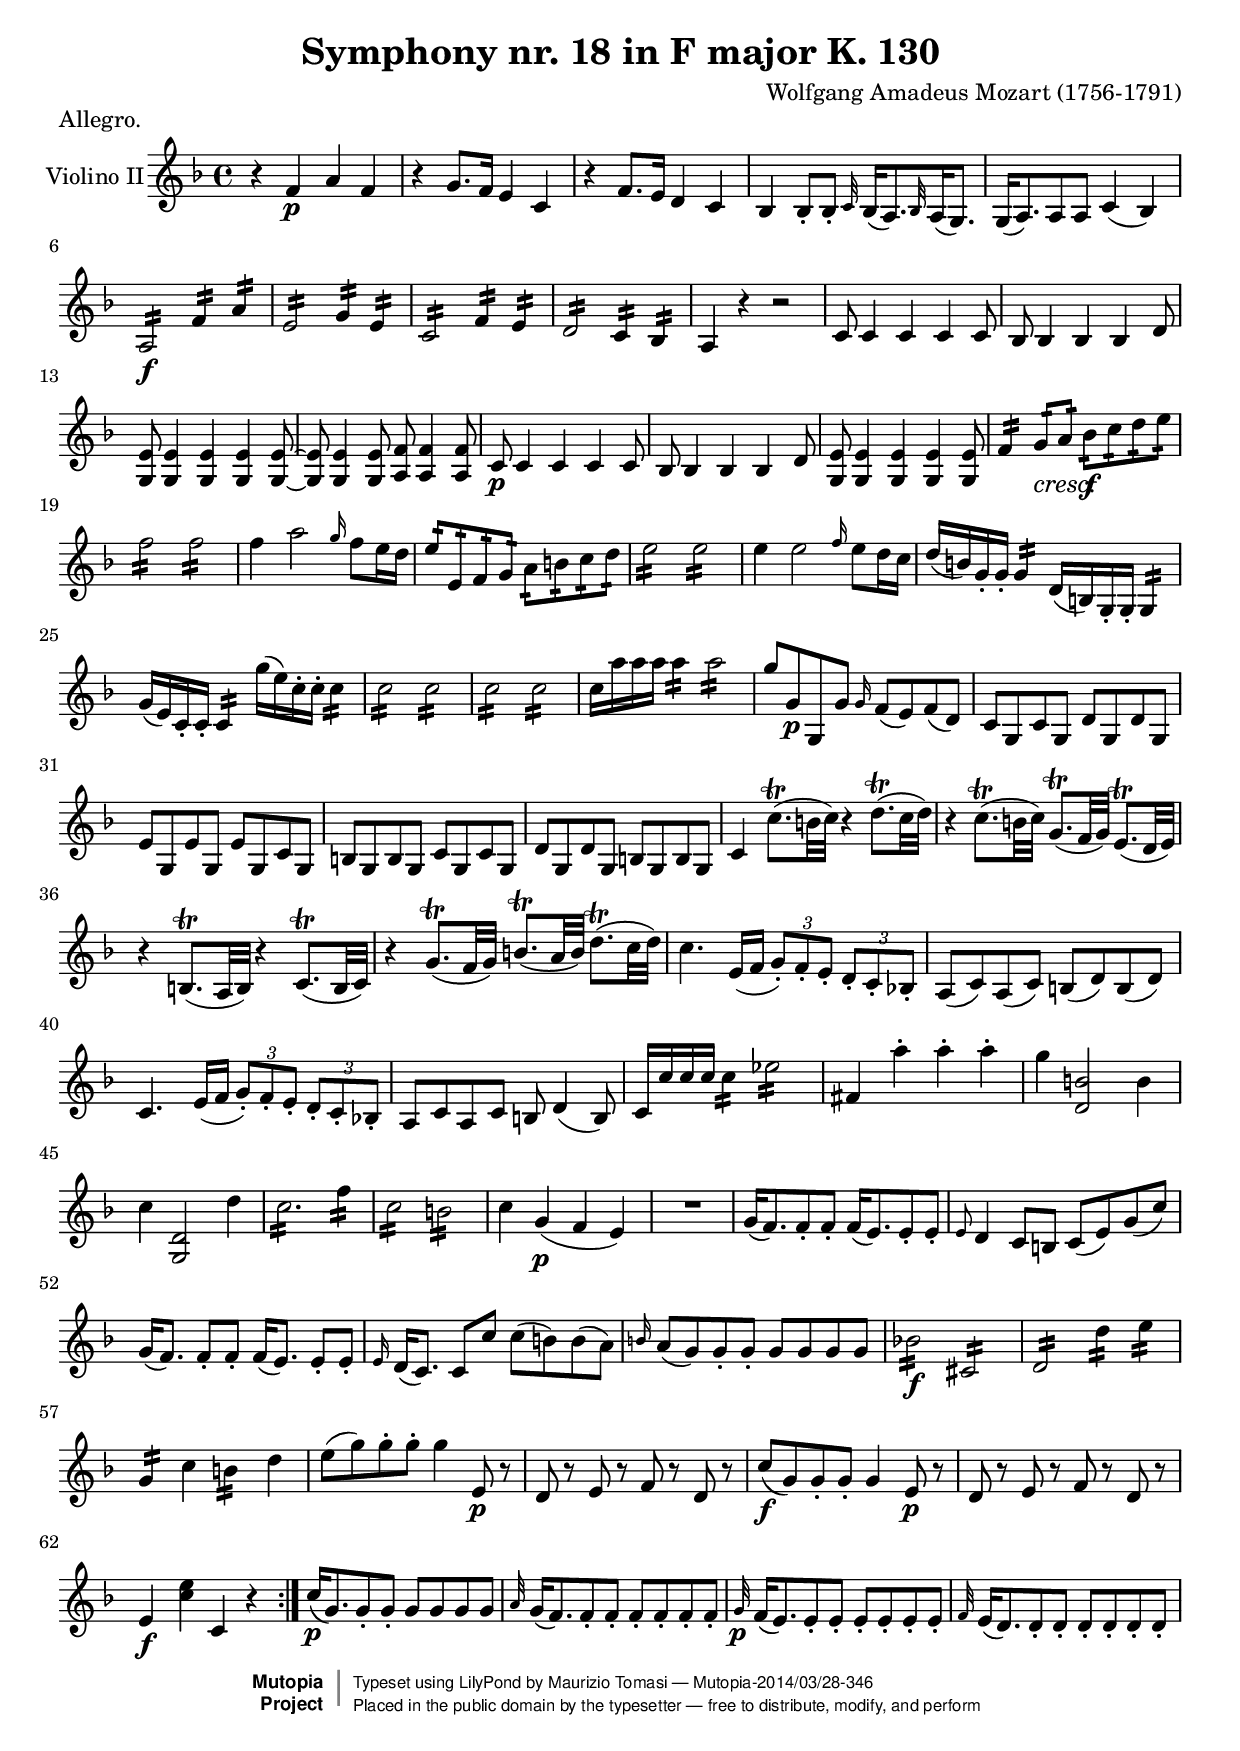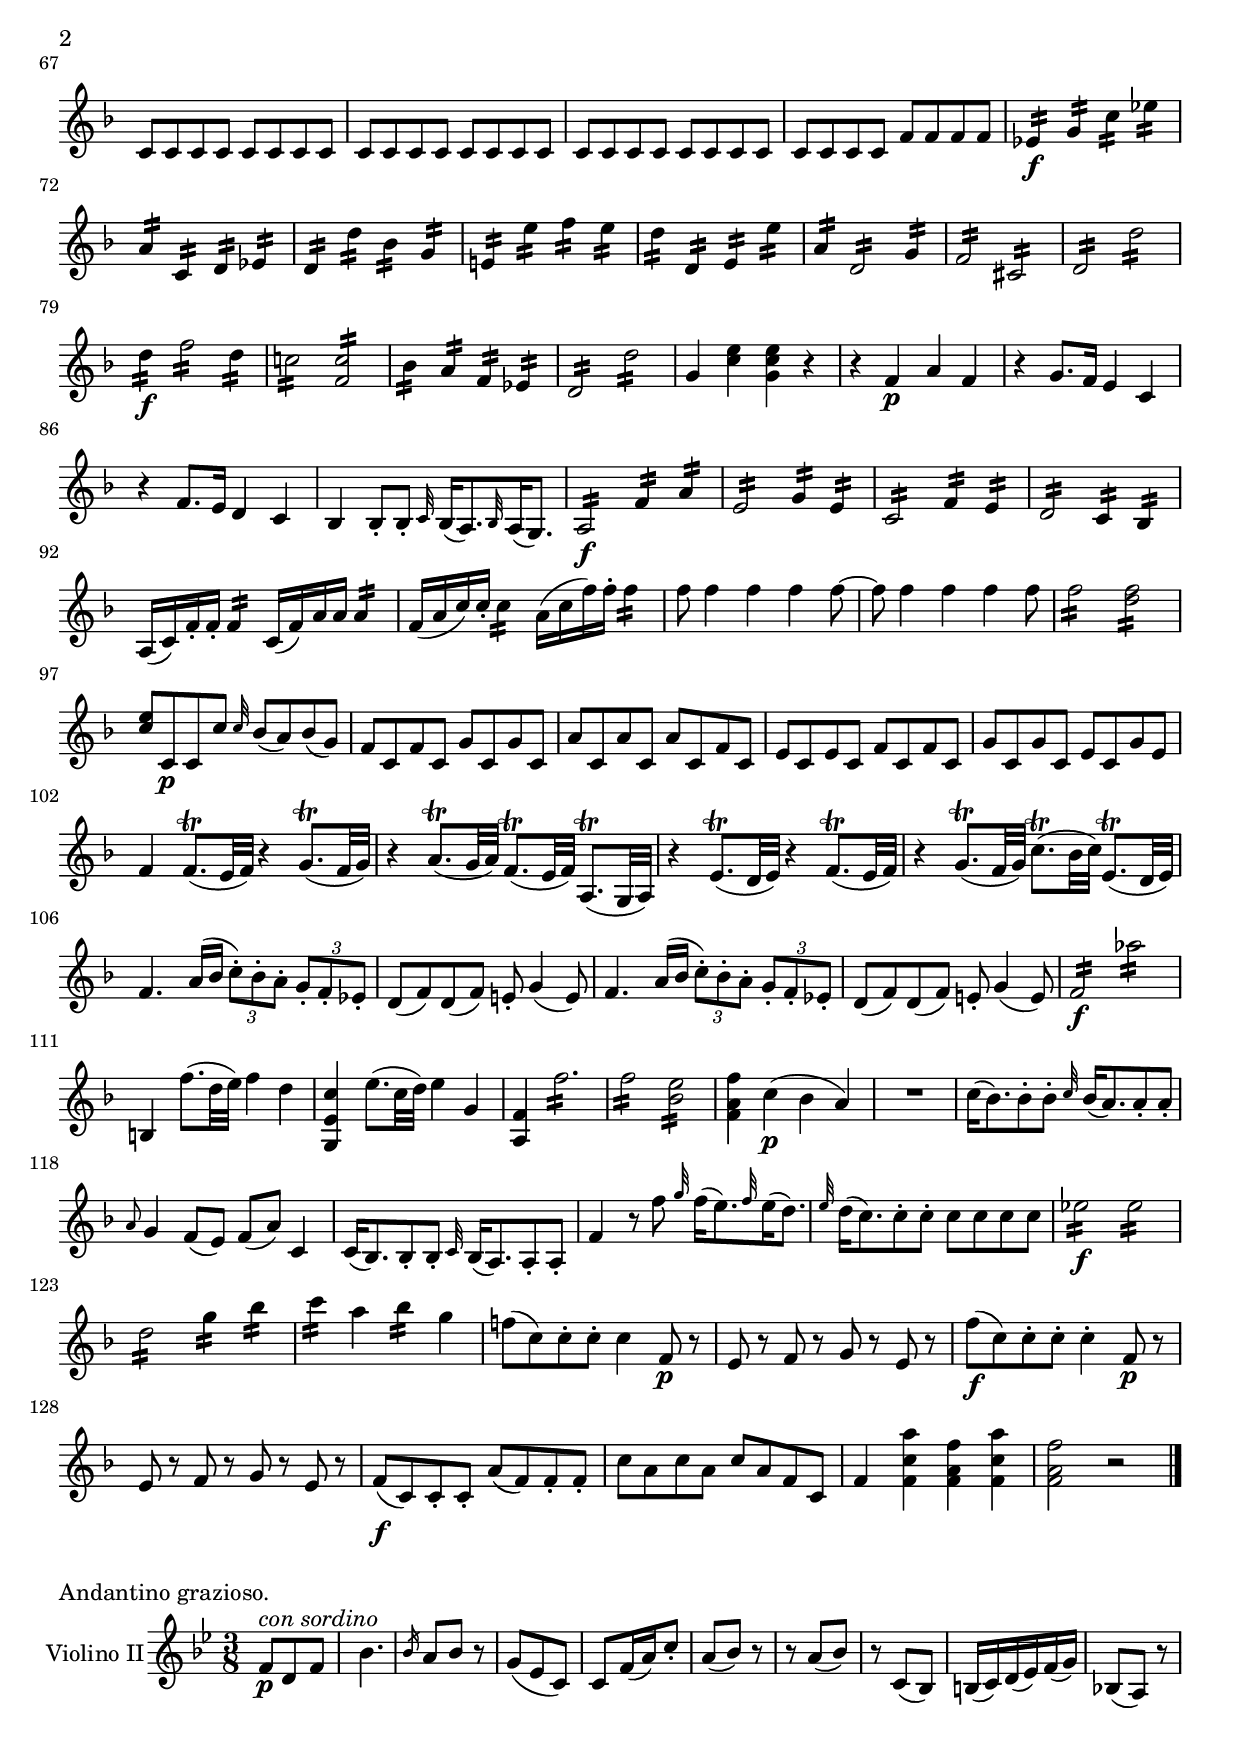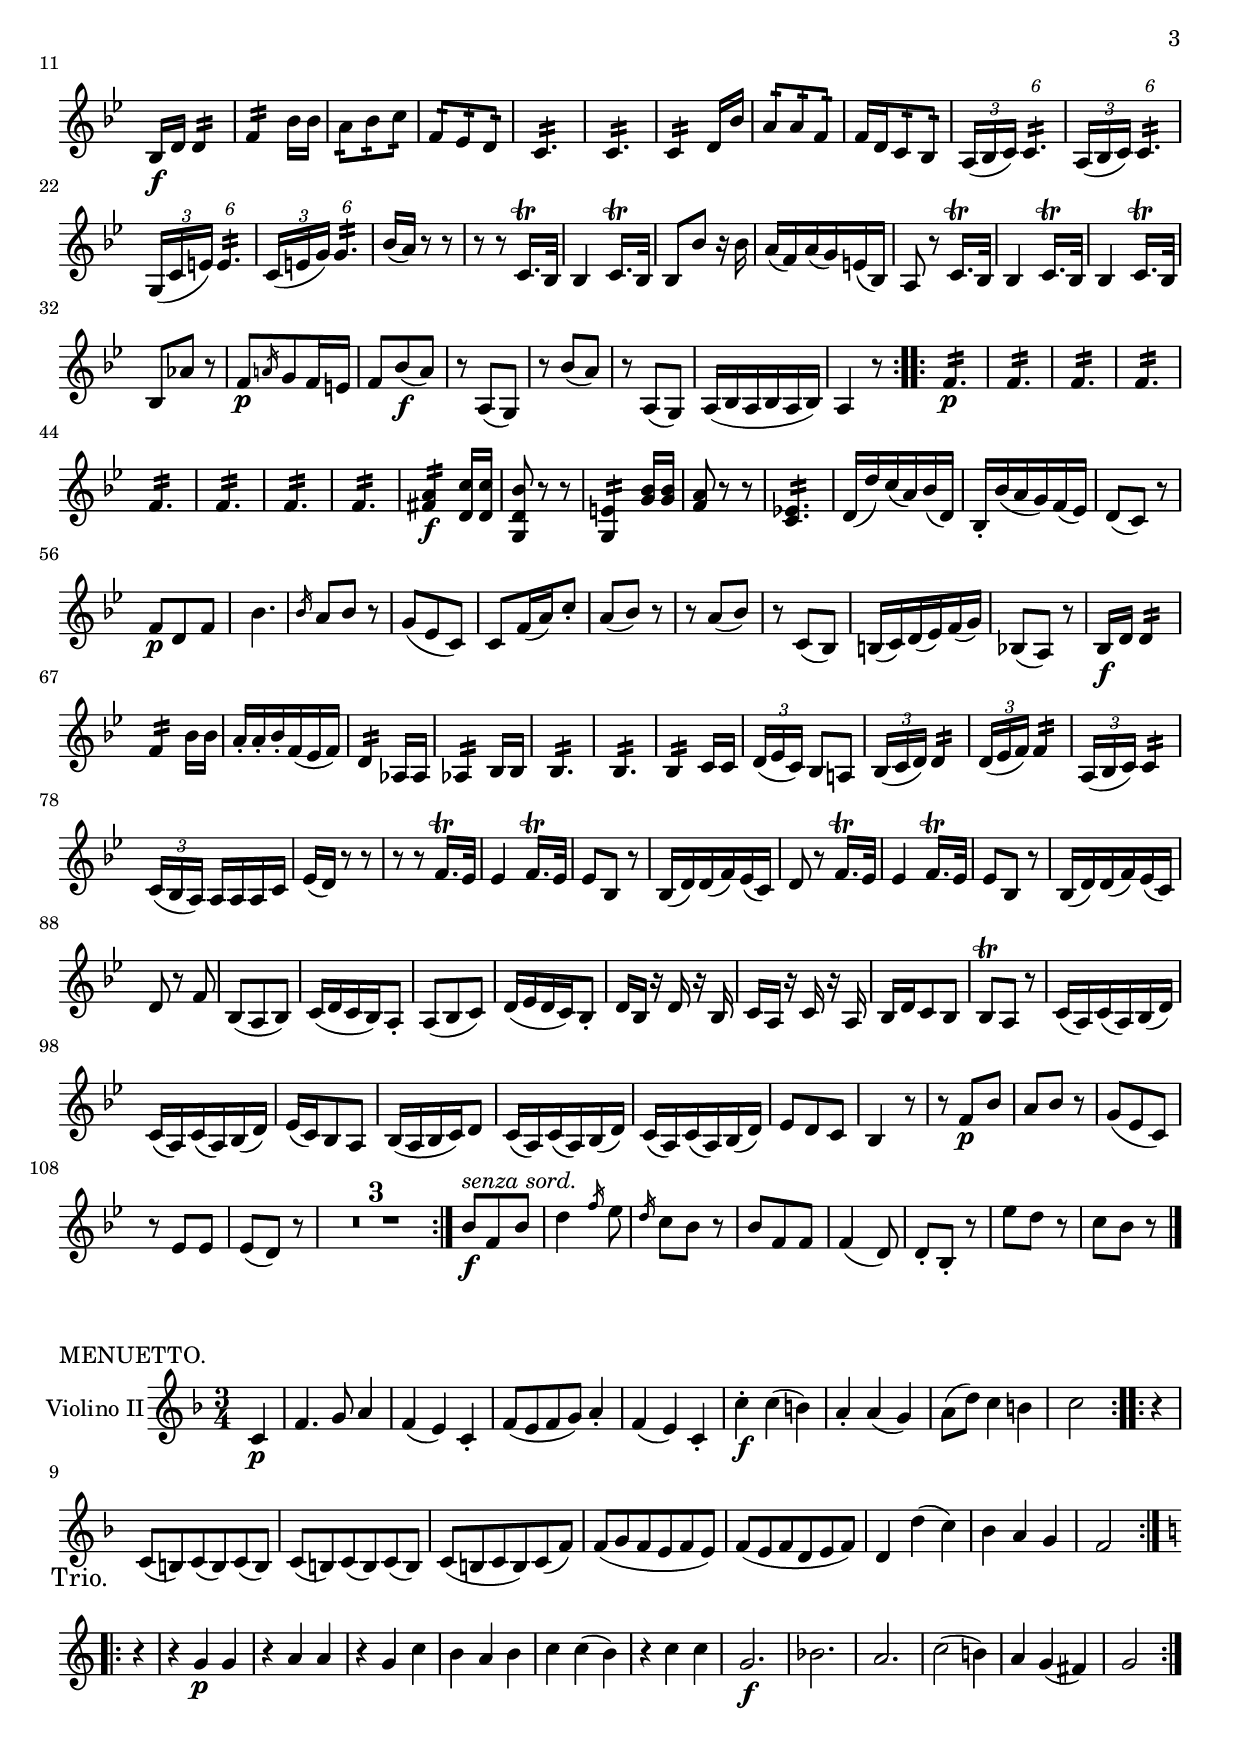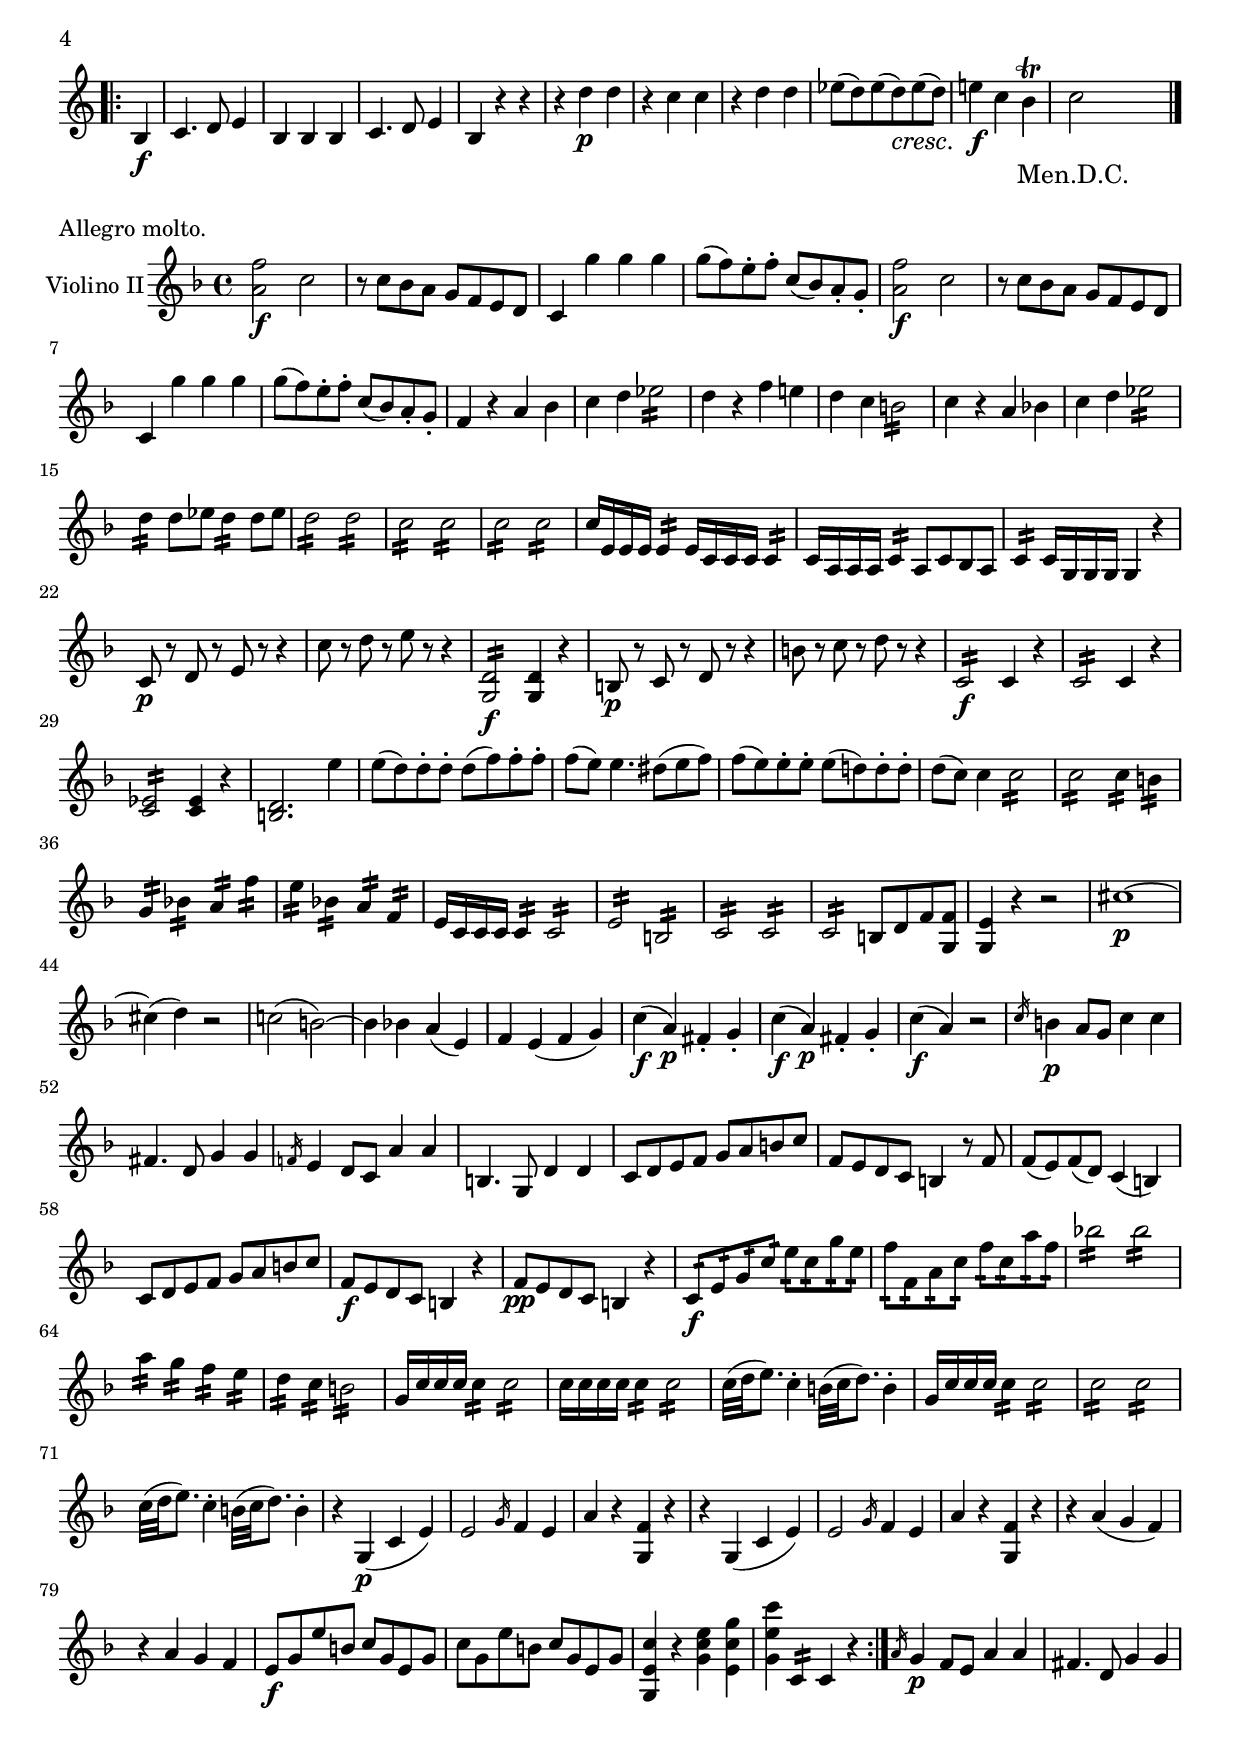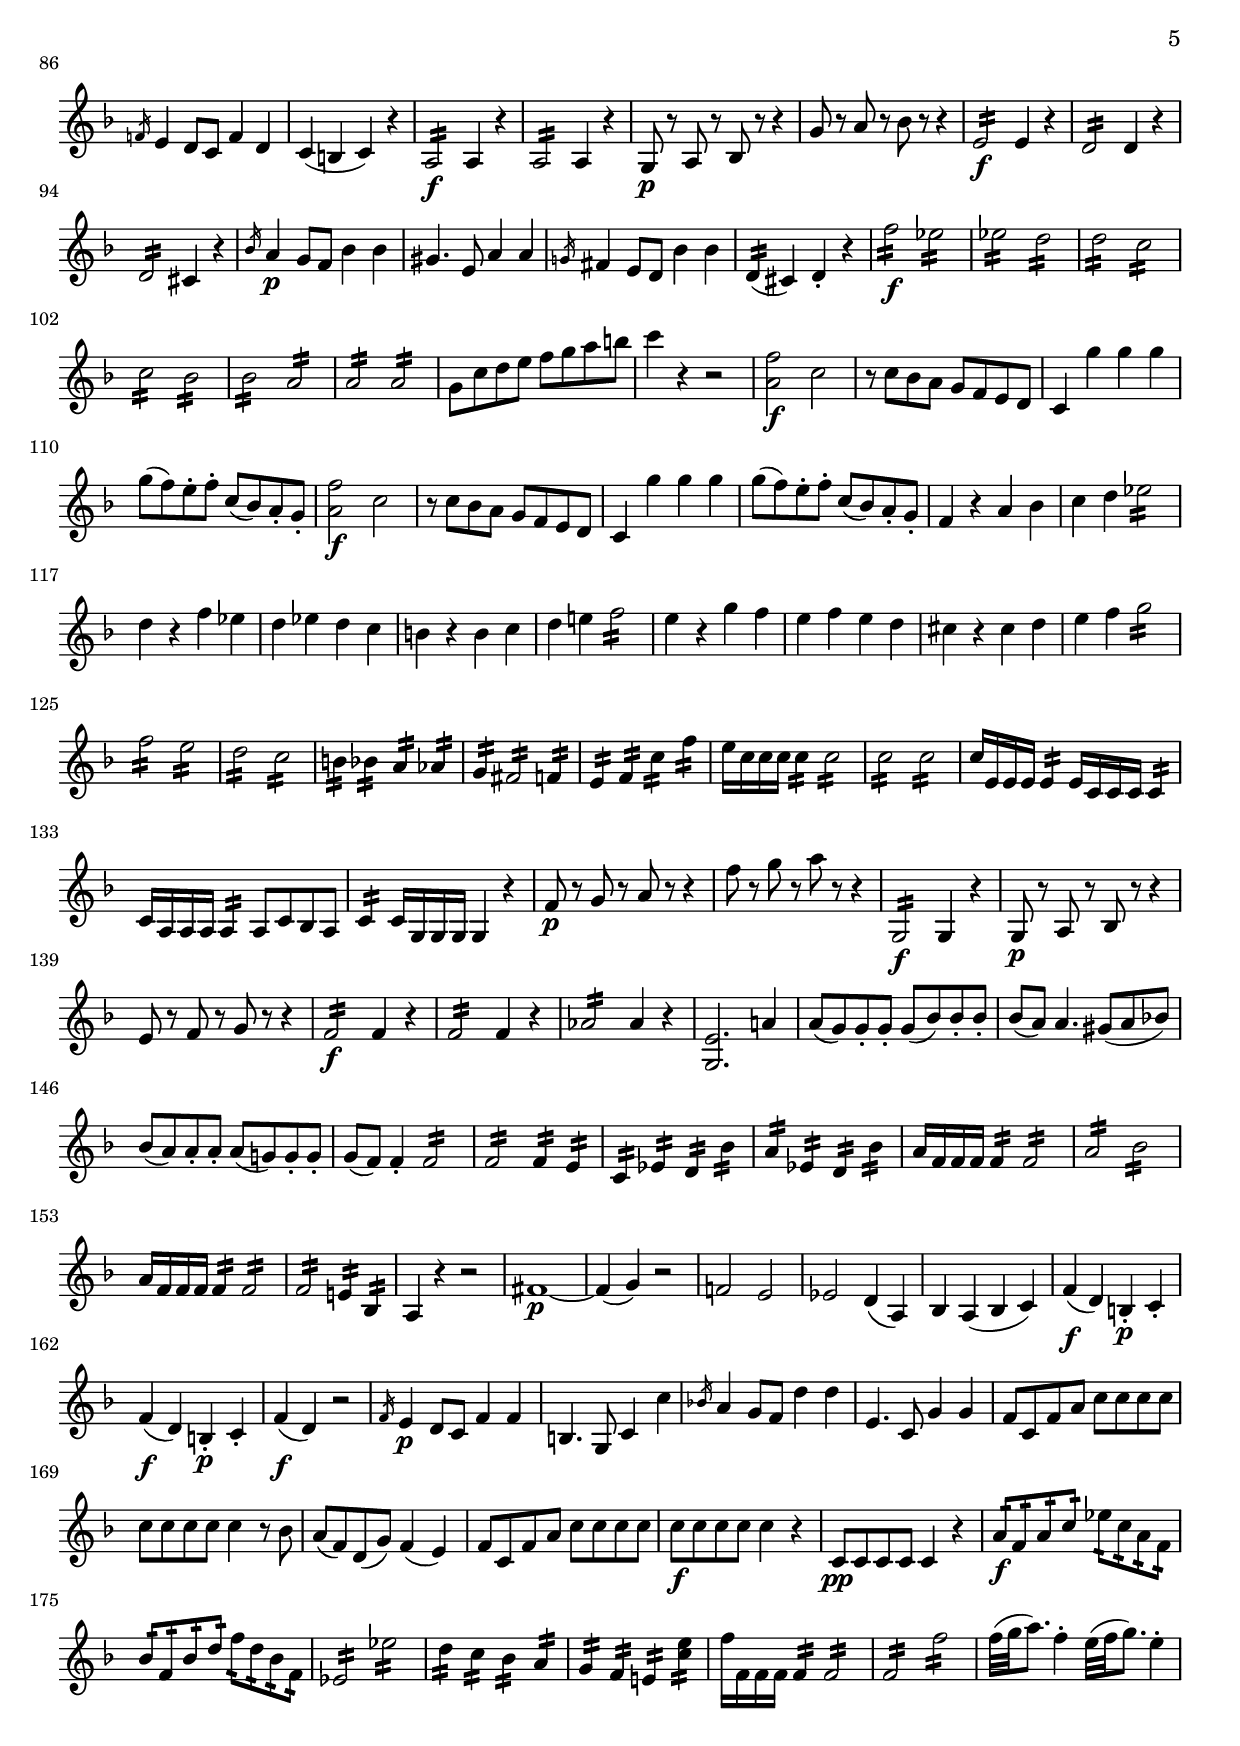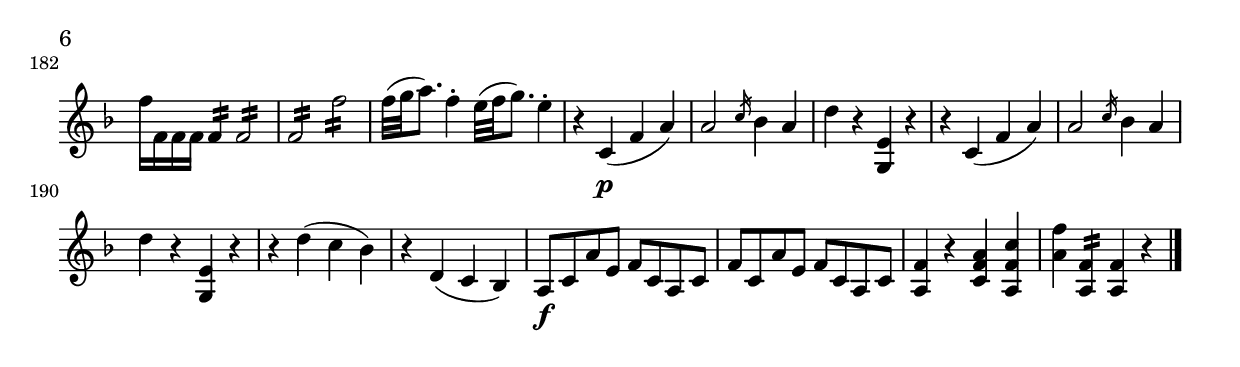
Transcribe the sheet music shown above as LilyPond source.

% -*- LilyPond -*-

\version "2.18.2"

\include "defs.ly"

\version "2.18.2"
violinIIFirstMov =  \relative f' {
    \key f \major
    \clef violin

    \noTupletBracket
    \tupletSpan 4

    \repeat volta 2 {
	r4 f\p a f
	| r g8. f16 e4 c
	| r f8. e16 d4 c
	| bes bes8-. bes-.  \grace { c32 } bes16[( a8.) \grace { bes32 } a16( g8.)]
	| g16[( a8.) a8 a] c4( bes)
	| a2:16\f f'4: a:
	| e2: g4: e:
	| c2: f4: e:
	| d2: c4: bes:

% 10
	| a4 r r2
	| c8 c4 c c c8
	| bes bes4 bes bes d8
	| <g, e'>8 <g e'>4 <g e'> <g e'> <g e'>8 ~
	| <g e'> <g e'>4 <g e'>8 <a f'> <a f'>4 <a f'>8
	| c8\p c4 c c c8
	| bes bes4 bes bes d8
	| <g, e'>8 <g e'>4 <g e'> <g e'> <g e'>8
	| f'4:\deprecatedcresc g8: a: bes:\f c: d: e:
	| f2: f:

% 20
	| f4 a2 \grace { g16 } f8 e16 d
	| e8: e,: f: g: a: b: c: d:
	| e2: e:
	| e4 e2 \grace { f16 } e8 d16 c
	| d( b) g-. g-. g4: d16( b) g-. g-. g4:
	| g'16( e) c-. c-. c4: g''16( e) c-. c-. c4:
	| c2: c:
	| c: c:
	| c16 a' a a a4: a2:
	| g8 g,\p g, g' \grace { g16 } f8( e) f( d)

% 30
	| c g c g d' g, d' g,
	| e' g, e' g, e' g, c g
	| b g b g c g c g
	| d' g, d' g, b g b g
	| c4 c'8.[\trill( b32 c)] r4 d8.[\trill( c32 d)]
	| r4 c8.[\trill( b32 c)] g8.[\trill( f32 g)]
	  e8.[\trill( d32 e)]
	| r4 b8.[\trill( a32 b)] r4 c8.[\trill( b32 c)]
	| r4 g'8.[\trill( f32 g)] b8.[\trill( a32 b)]
	  d8.[\trill( c32 d)]
	| c4. e,16( f \tuplet 3/2 { g8)-. f-. e-. d-. c-. bes!-. }
	| a8( c) a( c) b( d) b( d)

% 40
	| c4. e16( f \tuplet 3/2 { g8)-. f-. e-. d-. c-. bes!-. }
	| a8 c a c b d4( b8)
	| c16 c' c c c4: es2:
	| fis,4 a'-. a-. a-.
	| g <d, b'>2 b'4
	| c <g, d'>2 d''4
	| c2.: f4:
	| c2: b:
	| c4 \lowerDynamics g(\p f e)
	| R1

% 50
	| g16[( f8.) f8-. f-.] f16[( e8.) e8-. e-.]
	| \grace { e8 } d4 c8 b c( e) g( c)
	| g16( f8.) f8-. f-. f16( e8.) e8-. e-.
	| \grace { e16 } d16( c8.) c8 c' c( b) b( a)
	| \grace { b16 } a8( g) g8-. g-. g g g g
	| bes!2:\f cis,:
	| d: d'4: e:
	| g,: c b: d
	| e8( g) g-. g-. g4 e,8\p r
	| d r e r f r d r

% 60
	| c'(\f g) g-. g-. g4 e8\p r
	| d r e r f r d r
	| e4\f <c' e> c, r
    }

    | c'16[(\p g8.) g8-. g-.] g g g g
    | \grace { a32 } g16[( f8.) f8-. f-.] f-. f-. f-. f-.
    | \grace { g32\p } f16[( e8.) e8-. e-.] e-. e-. e-. e-. 
    | \grace { f32 } e16[( d8.) d8-. d-.] d-. d-. d-. d-.
    | c c c c c c c c
    | c c c c c c c c
    | c c c c c c c c

% 70
    | c c c c f f f f
    | es4:\f g: c: es:
    | a,: c,: d: es:
    | d: d': bes: g:
    | e!: e': f: e:
    | d: d,: e: e':
    | a,: d,2: g4:
    | f2: cis:
    | d: d':
    | d4:\f f2: d4:

% 80
    | c!2: <f, c'>:
    | bes4: a: f: es:
    | d2: d':
    | g,4 <c e> <g c e> r
    | r4 f\p a f
    | r g8. f16 e4 c
    | r f8. e16 d4 c
    | bes bes8-. bes-.  \grace { c32 } bes16[( a8.) \grace { bes32 } a16( g8.)]
    | a2:\f f'4: a:
    | e2: g4: e:

% 90
    | c2: f4: e:
    | d2: c4: bes:
    | a16( c) f-. f-.f4: c16( f) a a a4:
    | f16( a c) c-. c4: a16( c f) f-. f4:
    | f8 f4 f f f8 ~
    | f f4 f f f8
    | f2: <d f>:
    | <c e>8 c,\p c c' \grace { c32 } bes8( a) bes( g)
    | f c f c g' c, g' c,
    | a' c, a' c, a' c, f c

% 100
    | e c e c f c f c
    | g' c, g' c, e c g' e
    | f4 f8.\trill( e32 f) r4 g8.\trill( f32 g)
    | r4 a8.\trill( g32 a) f8.\trill( e32 f) a,8.\trill( g32 a)
    | r4 e'8.\trill( d32 e) r4 f8.\trill( e32 f)
    | r4 g8.\trill( f32 g) c8.\trill( bes32 c) e,8.\trill( d32 e)
    | f4. a16( bes \tuplet 3/2 { c8-.) bes-. a-. g-. f-. es-. }
    | d8( f) d( f) e!8-. g4( e8)
    | f4. a16( bes \tuplet 3/2 { c8-.) bes-. a-. g-. f-. es-. }
    | d8( f) d( f) e!8-. g4( e8)

% 110
    | f2:\f as':
    | b,,4 f''8.( d32 e) f4 d
    | <g,, e' c'> e''8.( c32 d) e4 g,
    | <a, f'> f''2.:
    | f2: <bes, e>:
    | <f a f'>4 c'(\p bes a)
    | R1
    | c16[( bes8.) bes8-. bes-.] \grace { c32 } bes16[( a8.) a8-. a-.]
    | \grace { a8 } g4 f8( e) f( a) c,4
    | c16[( bes8.) bes8-. bes-.] \grace { c32 } bes16[( a8.) a8-. a-.]

% 120
    | f'4 r8 f' \grace { g32 } f16[( e8.) \grace { f32 } e16( d8.)]
    | \grace { e32 } d16[( c8.) c8-. c-.] c c c c
    | es2:\f es:
    | d: g4: bes:
    | c: a bes: g
    | f!8( c) c-. c-. c4 f,8\p r
    | e r f r g r e r
    | f'(\f c) c-. c-. c4-. f,8\p r
    | e r f r g r e r
    | \lowerDynamics f(\f c) c-. c-. a'( f) f-. f-.

% 130
    | c' a c a c a f c
    | f4 <f c' a'> <f a f'> <f c' a'>
    | <f a f'>2 r

    \bar "|."
}


\score {
    \context Staff <<
        \override Score.BarNumber.padding = #3
	\set Score.skipBars = ##t
        \set Staff.midiInstrument = #"string ensemble 1"
	\set Staff.instrumentName = #"Violino II" 

	\time 4/4

	\violinIIFirstMov
    >>

    
  \midi {
    \tempo 4 = 124
    }



    \header {
	piece = "Allegro."
    }

    \layout { }
}

\version "2.18.2"
violinIISecondMov =  \relative f' {
    \key bes \major
    \clef violin

    \noTupletBracket

    \repeat volta 2 {
	f8\p^\markup { \italic { con sordino } } d f
	| bes4.
	| \grace {
\override Flag.stroke-style = #"grace"
   bes16 
  \revert Flag.stroke-style }
 a8 bes r
	| g( es c)
	| c f16( a) c8-.
	| a( bes) r
	| r a( bes)
	| r c,( bes)
	| b16( c) d( es) f( g)

% 10
	| bes,!8( a) r
	| bes16\f d d4:16
	| f: bes16 bes
	| a8: bes: c:
	| f,: es: d:
	| c4.:
	| c4.:
	| c4: d16 bes'
	| a8: a: f:
	| f16 d c8: bes:

% 20
	| \tuplet 3/2 { a16( bes c) } \tuplet 6/4 { c4.: }
	| \tuplet 3/2 { a16( bes c) } \tuplet 6/4 { c4.: }
	| \tuplet 3/2 { g16( c e) } \tuplet 6/4 { e4.: }
	| \tuplet 3/2 { c16( e g) } \tuplet 6/4 { g4.: }
	| bes16( a) r8 r
	| r r c,16.\trill bes32
	| bes4 c16.\trill bes32
	| bes8 bes' r16 bes
	| a( f) a( g) e( bes)
	| a8 r c16.\trill bes32

% 30
	| bes4 c16.\trill bes32
	| bes4 c16.\trill bes32
	| bes8 as' r
	| f\p \grace {
\override Flag.stroke-style = #"grace"
   a!16 
  \revert Flag.stroke-style }
 g8 f16 e
	| f8 bes(\f a)
	| r a,( g)
	| r bes'( a)
	| r a,( g)
	| a16( bes a bes a bes)
	| a4 r8
    }

    \repeat volta 2 {
% 40
	| f'4.:\p
	| \repeat unfold 7 { f: }
	| <fis a>4:\f <d c'>16 <d c'>
	| <g, d' bes'>8 r r

% 50
	| <g e'>4: <g' bes>16 <g bes>
	| <f a>8 r r
	| <c es!>4.:
	| d16( d')c( a) bes( d,)
	| bes-. bes'( a g) f( es)
	| d8( c) r
	| f\p d f
	| bes4.
	| \grace {
\override Flag.stroke-style = #"grace"
   bes16 
  \revert Flag.stroke-style }
 a8 bes r
	| g( es c)

% 60
	| c f16( a) c8-.
	| a( bes) r
	| r a( bes)
	| r c,( bes)
	| b16( c) d( es) f( g)
	| bes,!8( a) r
	| bes16\f d d4:
	| f4: bes16 bes
	| a-. a-. bes-. f( es f)
	| d4: as16 as

% 70
	| as4: bes16 bes
	| bes4.:
	| bes:
	| bes4: c16 c
	| \tuplet 3/2 { d[( es c)] } bes8[ a!]
	| \tuplet 3/2 { bes16( c d) } d4:
	| \tuplet 3/2 { d16( es f) } f4:
	| \tuplet 3/2 { a,16( bes c) } c4:
	| \tuplet 3/2 { c16[( bes a)] } a[ a a c]
	| es( d) r8 r

% 80
	| r r f16.\trill es32
	| es4 f16.\trill es32
	| es8 bes r
	| bes16( d) d( f) es( c)
	| d8 r f16.\trill es32
	| es4 f16.\trill es32
	| es8 bes r
	| bes16( d) d( f) es( c)
	| d8 r f
	| bes,( a bes)
% 90
	| c16( d c bes) a8-.
	| a( bes c)
	| d16( es d c) bes8-.
	| d16 bes r d r bes
	| c a r c r a
	| bes d c8 bes
	| bes\trill a r
	| c16( a) c( a) bes( d)
	| c( a) c( a) bes( d)
	| es( c) bes8 a

% 100
	| bes16( a bes c) d8
	| c16( a) c( a) bes( d)
	| c( a) c( a) bes( d)
	| es8 d c
	| bes4 r8
	| r f'\p bes
	| a bes r
	| g( es c)
	| r es es
	| es( d) r

% 110
	| R4.*3
    }

    | bes'8\f^\markup { \italic { senza sord. } } f bes
    | d4 \grace {
\override Flag.stroke-style = #"grace"
   f16 
  \revert Flag.stroke-style }
 es8
    | \grace {
\override Flag.stroke-style = #"grace"
   d16 
  \revert Flag.stroke-style }
 c8 bes r
    | bes f f
    | f4( d8)
    | d-. bes-. r
    | es' d r

% 120
    | c bes r

    \bar "|."
}


\score {
    \context Staff <<
        \override Score.BarNumber.padding = #3
	\set Score.skipBars = ##t
        \set Staff.midiInstrument = #"string ensemble 1"
	\set Staff.instrumentName = #"Violino II" 

	\time 3/8

	\violinIISecondMov
    >>

    
  \midi {
    \tempo 4 = 54
    }



    \header {
	piece = "Andantino grazioso."
    }

    \layout { }
}

\version "2.18.2"
violinIIThirdMov =  \relative c' {
    \key f \major
    \clef violin

    \noTupletBracket

    \repeat volta 2 {
	c4\p
	| f4. g8 a4
	| f( e) c-.
	| f8( e f g) a4-.
	| f( e) c-.
	| c'-.\f c( b)
	| a-. a( g)
	| a8( d) c4 b
	| c2
    }

    \repeat volta 2 {
	r4
	| c,8( b) c( b) c( b)
	| c( b) c( b) c( b)
	| c( b c b) c( f)
	| f( g f e f e)
	| f( e f d e f)
	| d4 d'( c)
	| bes a g
	| f2
    }

    % Trio

    \key c \major

    \repeat volta 2 {
	r4
	| r g\p g
	| r a a
	| r g c
	| b a b
	| c c( b)
	| r c c
	| g2.\f
	| bes
	| a
	| c2( b!4)
	| a g( fis)
	| g2
    }

    \repeat volta 2 {
	b,4\f
	| c4. d8 e4
	| b b b
	| c4. d8 e4
	| b r r
	| r d'\p d
	| r c c
	| r d d
	| es8( d) es(\deprecatedcresc d) es( d)
	| e!4\f c b\trill
	| c2
    }

    \bar "|."
}


\score {
    \context Staff <<
        \override Score.BarNumber.padding = #3
	\set Score.skipBars = ##t
        \set Staff.midiInstrument = #"string ensemble 1"
	\set Staff.instrumentName = #"Violino II" 

	\time 3/4
	\partial 4

	\violinIIThirdMov
	\context Voice = "markings" { \markingsIII }
	\context Voice=markingsBis { \markingsIIIbis }
    >>

    
  \midi {
    \tempo 4 = 130
    }



    \header {
	piece = "MENUETTO."
    }

    \layout { }
}

\version "2.18.2"
violinIIFourthMov =  \relative a' {
    \key f \major
    \clef violin

    \noTupletBracket
    \tupletSpan 4

    \repeat volta 2 {
	<a f'>2\f c
	| r8 c bes a g f e d
	| c4 g'' g g
	| g8( f) e-. f-. c( bes) a-. g-.
	| <a f'>2\f c
	| r8 c bes a g f e d
	| c4 g'' g g
	| g8( f) e-. f-. c( bes) a-. g-.
	| f4 r a bes

% 10
	| c d es2:16
	| d4 r f e!
	| d c b2:
	| c4 r a bes!
	| c d es2:
	| d4: d8 es d4: d8 es
	| d2: d:
	| c: c:
	| c: c:
	| c16 e, e e e4: e16 c c c c4:

% 20
	| c16 a a a c4: a8 c bes a
	| c4: c16 g g g g4 r
	| c8\p r d r e r r4
	| c'8 r d r e r r4
	| <g,, d'>2:\f <g d'>4 r
	| b8\p r c r d r r4
	| b'8 r c r d r r4
	| c,2:\f c4 r
	| c2: c4 r
	| <c es>2: <c es>4 r

% 30
	| <b d>2. e'4
	| e8( d) d-. d-. d( f) f-. f-.
	| f( e) e4. dis8( e f)
	| f( e) e-. e-. e( d!) d-. d-.
	| d( c) c4 c2:
	| c: c4: b:
	| g: bes!: a: f':
	| e: bes!: a: f:
	| e16 c c c c4: c2:
	| e: b:

% 40
	| c: c:
	| c: b8 d f <g, f'>
	| <g e'>4 r r2
	| cis'1\p ~
	| cis4( d) r2
	| c!2( b) ~
	| b4 bes a( e)
	| f e( f g)
	| c(\f a)\p fis-. g-.
	| c(\f a)\p fis-. g-.

% 50
	| c4(\f a) r2
	| \grace {
\override Flag.stroke-style = #"grace"
   c16 
  \revert Flag.stroke-style }
 b4\p a8 g c4 c
	| fis,4. d8 g4 g
	| \grace {
\override Flag.stroke-style = #"grace"
   f!16 
  \revert Flag.stroke-style }
 e4 d8 c a'4 a
	| b,4. g8 d'4 d
	| c8 d e f g a b c
	| f, e d c b4 r8 f'
	| f( e) f( d) c4( b)
	| c8 d e f g a b c
	| f,\f e d c b4 r

% 60
	| f'8\pp e d c b4 r
	| c8:\f e: g: c: e: c: g': e:
	| f: f,: a: c: f: c: a': f:
	| bes!2: bes:
	| a4: g: f: e:
	| d: c: b2:
	| g16 c c c c4: c2:
	| c16 c c c c4: c2:
	| c32[( d e8.)] c4-. b32[( c d8.)] b4-.
	| g16 c c c c4: c2:

% 70
	| c: c:
	| c32[( d e8.)] c4-. b32[( c d8.)] b4-.
	| r g,(\p c e)
	| e2 \grace {
\override Flag.stroke-style = #"grace"
   g16 
  \revert Flag.stroke-style }
 f4 e
	| a r <g, f'> r
	| r g( c e)
	| e2 \grace {
\override Flag.stroke-style = #"grace"
   g16 
  \revert Flag.stroke-style }
 f4 e
	| a r <g, f'> r
	| r a'( g f)
	| r a g f
	| e8\f g e' b c g e g
	| c g e' b c g e g
	| <g, e' c'>4 r <g' c e> <e c' g'>
	| <g e' c'> c,: c r
    }

    | \grace {
\override Flag.stroke-style = #"grace"
   a'16 
  \revert Flag.stroke-style }
 g4\p f8 e a4 a
    | fis4. d8 g4 g
    | \grace {
\override Flag.stroke-style = #"grace"
   f!16 
  \revert Flag.stroke-style }
 e4 d8 c f4 d
    | c( b c) r
    | a2:\f a4 r
    | a2: a4 r

% 90
    | g8\p r a r bes r r4
    | g'8 r a r bes r r4
    | e,2:\f e4 r
    | d2: d4 r
    | d2: cis4 r
    | \grace {
\override Flag.stroke-style = #"grace"
   bes'16 
  \revert Flag.stroke-style }
 a4\p g8 f bes4 bes
    | gis4. e8 a4 a
    | \grace {
\override Flag.stroke-style = #"grace"
   g!16 
  \revert Flag.stroke-style }
 fis4 e8 d bes'4 bes
    | d,:( cis) d-. r
    | f'2:\f es:

% 100
    | es: d:
    | d: c:
    | c: bes:
    | bes: a:
    | a: a:
    | g8 c d e f g a b
    | c4 r r2
    | <a, f'>2\f c
    | r8 c bes a g f e d
    | c4 g'' g g

% 110
    | g8( f) e-. f-. c( bes) a-. g-.
    | <a f'>2\f c
    | r8 c bes a g f e d
    | c4 g'' g g
    | g8( f) e-. f-. c( bes) a-. g-.
    | f4 r a bes
    | c d es2:16
    | d4 r f es
    | d es d c
    | b r b c 

% 120
    | d e! f2:
    | e4 r g f
    | e f e d
    | cis r cis d
    | e f g2:
    | f2: e:
    | d: c:
    | b4: bes: a: as:
    | g: fis2: f4:
    | e: f: c': f:

% 130
    | e16 c c c c4: c2:
    | c: c:
    | c16 e, e e e4: e16 c c c c4:
    | c16 a a a a4: a8 c bes a
    | c4: c16 g g g g4 r
    | f'8\p r g r a r r4
    | f'8 r g r a r r4
    | g,,2:\f g4 r
    | g8\p r a r bes r r4
    | e8 r f r g r r4

% 140
    | f2:\f f4 r
    | f2: f4 r
    | as2: as4 r
    | <g, e'>2. a'!4
    | a8( g) g-. g-. g( bes) bes-. bes-.
    | bes( a) a4. gis8( a bes!)
    | bes( a) a-. a-. a( g!) g-. g-.
    | g( f) f4-. f2:
    | f: f4: e:
    | c: es: d: bes':

% 150
    | a: es: d: bes':
    | a16 f f f f4: f2:
    | a: bes:
    | a16 f f f f4: f2:
    | f: e!4: bes:
    | a4 r r2
    | fis'1\p ~
    | fis4( g) r2
    | f!2 e
    | es d4( a)

% 160
    | bes a( bes c)
    | \lowerDynamics f(\f d) b-.\p c-.
    | \lowerDynamics f(\f d) b-.\p c-.
    | \lowerDynamics f(\f d) r2
    | \grace {
\override Flag.stroke-style = #"grace"
   f16 
  \revert Flag.stroke-style }
 e4\p d8 c f4 f
    | b,4. g8 c4 c'
    | \grace {
\override Flag.stroke-style = #"grace"
   bes!16 
  \revert Flag.stroke-style }
 a4 g8 f d'4 d
    | e,4. c8 g'4 g
    | f8 c f a c c c c
    | c c c c c4 r8 bes

% 170
    | a( f) d( g) f4( e)
    | f8 c f a c c c c
    | c\f c c c c4 r
    | c,8\pp c c c c4 r
    | a'8:\f f: a: c: es: c: a: f:
    | bes: f: bes: d: f: d: bes: f:
    | es2: es':
    | d4: c: bes: a:
    | g: f: e!: <c' e>:
    | f16 f, f f f4: f2:

% 180
    | f: f':
    | f32[( g a8.)] f4-. e32[( f g8.)] e4-.
    | f16 f, f f f4: f2:
    | f: f':
    | f32[( g a8.)] f4-. e32[( f g8.)] e4-.
    | r4 \lowerDynamics c,(\p f a)
    | a2 \grace {
\override Flag.stroke-style = #"grace"
   c16 
  \revert Flag.stroke-style }
 bes4 a
    | d r <g,, e'> r
    | r c( f a)
    | a2 \grace {
\override Flag.stroke-style = #"grace"
   c16 
  \revert Flag.stroke-style }
 bes4 a

% 190
    | d r <g,, e'> r
    | r d''( c bes)
    | r d,( c bes)
    | a8\f c a' e f c a c
    | f c a' e f c a c
    | <a f'>4 r <c f a> <a f' c'>
    | <a' f'> <a, f'>: <a f'> r

    \bar "|."
}


\score {
    \context Staff <<
        \override Score.BarNumber.padding = #3
	\set Score.skipBars = ##t
        \set Staff.midiInstrument = #"string ensemble 1"
	\set Staff.instrumentName = #"Violino II" 

	\time 4/4

	\violinIIFourthMov
    >>

    
  \midi {
    \tempo 4 = 180
    }



    \header {
	piece = "Allegro molto."
    }

    \layout { }
}
